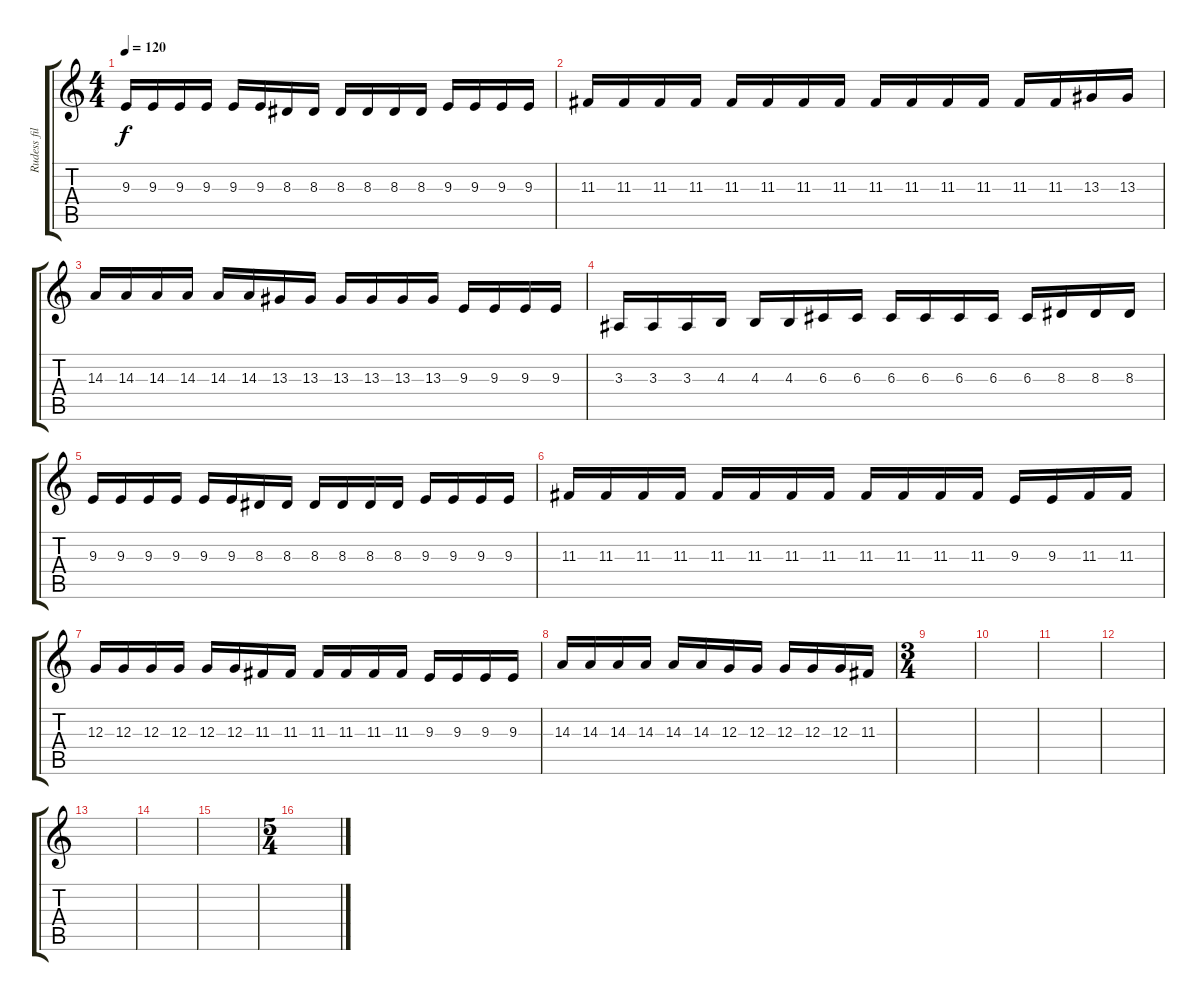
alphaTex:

\track ("Rudess fills" "Rudess fil") {instrument stringensemble1}
\staff {score tabs}
\tuning (E4 B3 G3 D3 A2 E2) {hide}
\ts (4 4)
\tempo 120
\clef g2
\ks c
9.3.16{dy f} 9.3.16 9.3.16 9.3.16 9.3.16 9.3.16 8.3.16 8.3.16 8.3.16 8.3.16 8.3.16 8.3.16 9.3.16 9.3.16 9.3.16 9.3.16 |
11.3.16 11.3.16 11.3.16 11.3.16 11.3.16 11.3.16 11.3.16 11.3.16 11.3.16 11.3.16 11.3.16 11.3.16 11.3.16 11.3.16 13.3.16 13.3.16 |
14.3.16 14.3.16 14.3.16 14.3.16 14.3.16 14.3.16 13.3.16 13.3.16 13.3.16 13.3.16 13.3.16 13.3.16 9.3.16 9.3.16 9.3.16 9.3.16 |
3.3.16 3.3.16 3.3.16 4.3.16 4.3.16 4.3.16 6.3.16 6.3.16 6.3.16 6.3.16 6.3.16 6.3.16 6.3.16 8.3.16 8.3.16 8.3.16 |
9.3.16 9.3.16 9.3.16 9.3.16 9.3.16 9.3.16 8.3.16 8.3.16 8.3.16 8.3.16 8.3.16 8.3.16 9.3.16 9.3.16 9.3.16 9.3.16 |
11.3.16 11.3.16 11.3.16 11.3.16 11.3.16 11.3.16 11.3.16 11.3.16 11.3.16 11.3.16 11.3.16 11.3.16 9.3.16 9.3.16 11.3.16 11.3.16 |
12.3.16 12.3.16 12.3.16 12.3.16 12.3.16 12.3.16 11.3.16 11.3.16 11.3.16 11.3.16 11.3.16 11.3.16 9.3.16 9.3.16 9.3.16 9.3.16 |
14.3.16 14.3.16 14.3.16 14.3.16 14.3.16 14.3.16 12.3.16 12.3.16 12.3.16 12.3.16 12.3.16 11.3.16 |
\ts (3 4)
|
|
|
|
|
|
|
\ts (5 4)
